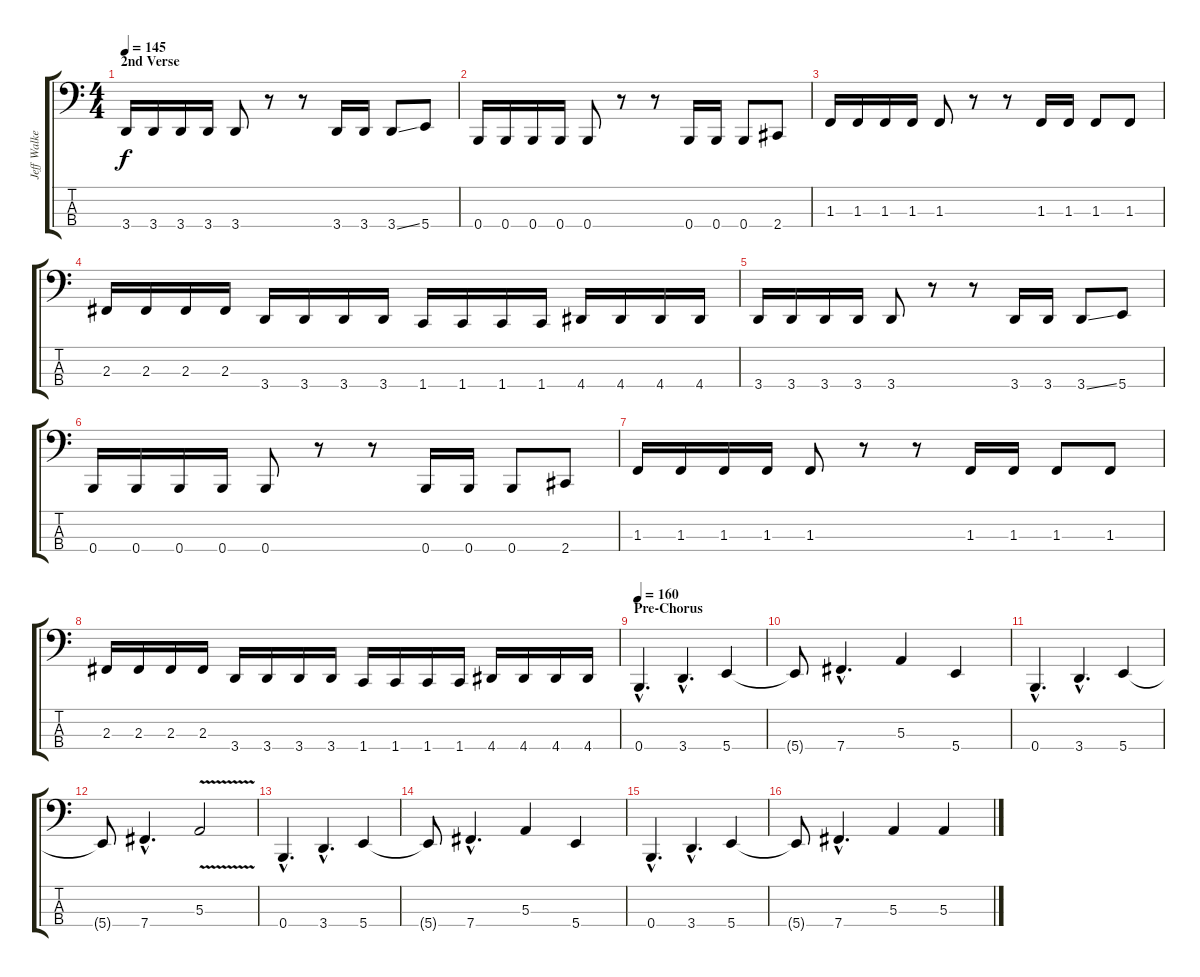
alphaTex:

\track ("Jeff Walker" "Jeff Walke") {instrument electricbasspick}
\staff {score tabs}
\tuning (D2 A1 E1 B0) {hide}
\ts (4 4)
\section ("" "2nd Verse")
\tempo 145
\clef f4
\ks c
3.4.16{dy f} 3.4.16 3.4.16 3.4.16 3.4.8 r.8 r.8 3.4.16 3.4.16 3.4{ss}.8 5.4.8 |
0.4.16 0.4.16 0.4.16 0.4.16 0.4.8 r.8 r.8 0.4.16 0.4.16 0.4.8 2.4.8 |
1.3.16 1.3.16 1.3.16 1.3.16 1.3.8 r.8 r.8 1.3.16 1.3.16 1.3.8 1.3.8 |
2.3.16 2.3.16 2.3.16 2.3.16 3.4.16 3.4.16 3.4.16 3.4.16 1.4.16 1.4.16 1.4.16 1.4.16 4.4.16 4.4.16 4.4.16 4.4.16 |
3.4.16 3.4.16 3.4.16 3.4.16 3.4.8 r.8 r.8 3.4.16 3.4.16 3.4{ss}.8 5.4.8 |
0.4.16 0.4.16 0.4.16 0.4.16 0.4.8 r.8 r.8 0.4.16 0.4.16 0.4.8 2.4.8 |
1.3.16 1.3.16 1.3.16 1.3.16 1.3.8 r.8 r.8 1.3.16 1.3.16 1.3.8 1.3.8 |
2.3.16 2.3.16 2.3.16 2.3.16 3.4.16 3.4.16 3.4.16 3.4.16 1.4.16 1.4.16 1.4.16 1.4.16 4.4.16 4.4.16 4.4.16 4.4.16 |
\section ("" "Pre-Chorus")
\tempo 160
0.4{hac}.4{d} 3.4{hac}.4{d} 5.4.4 |
5.4{t}.8 7.4{hac}.4{d} 5.3.4 5.4.4 |
0.4{hac}.4{d} 3.4{hac}.4{d} 5.4.4 |
5.4{t}.8 7.4{hac}.4{d} 5.3{v}.2 |
0.4{hac}.4{d} 3.4{hac}.4{d} 5.4.4 |
5.4{t}.8 7.4{hac}.4{d} 5.3.4 5.4.4 |
0.4{hac}.4{d} 3.4{hac}.4{d} 5.4.4 |
5.4{t}.8 7.4{hac}.4{d} 5.3.4 5.3.4
